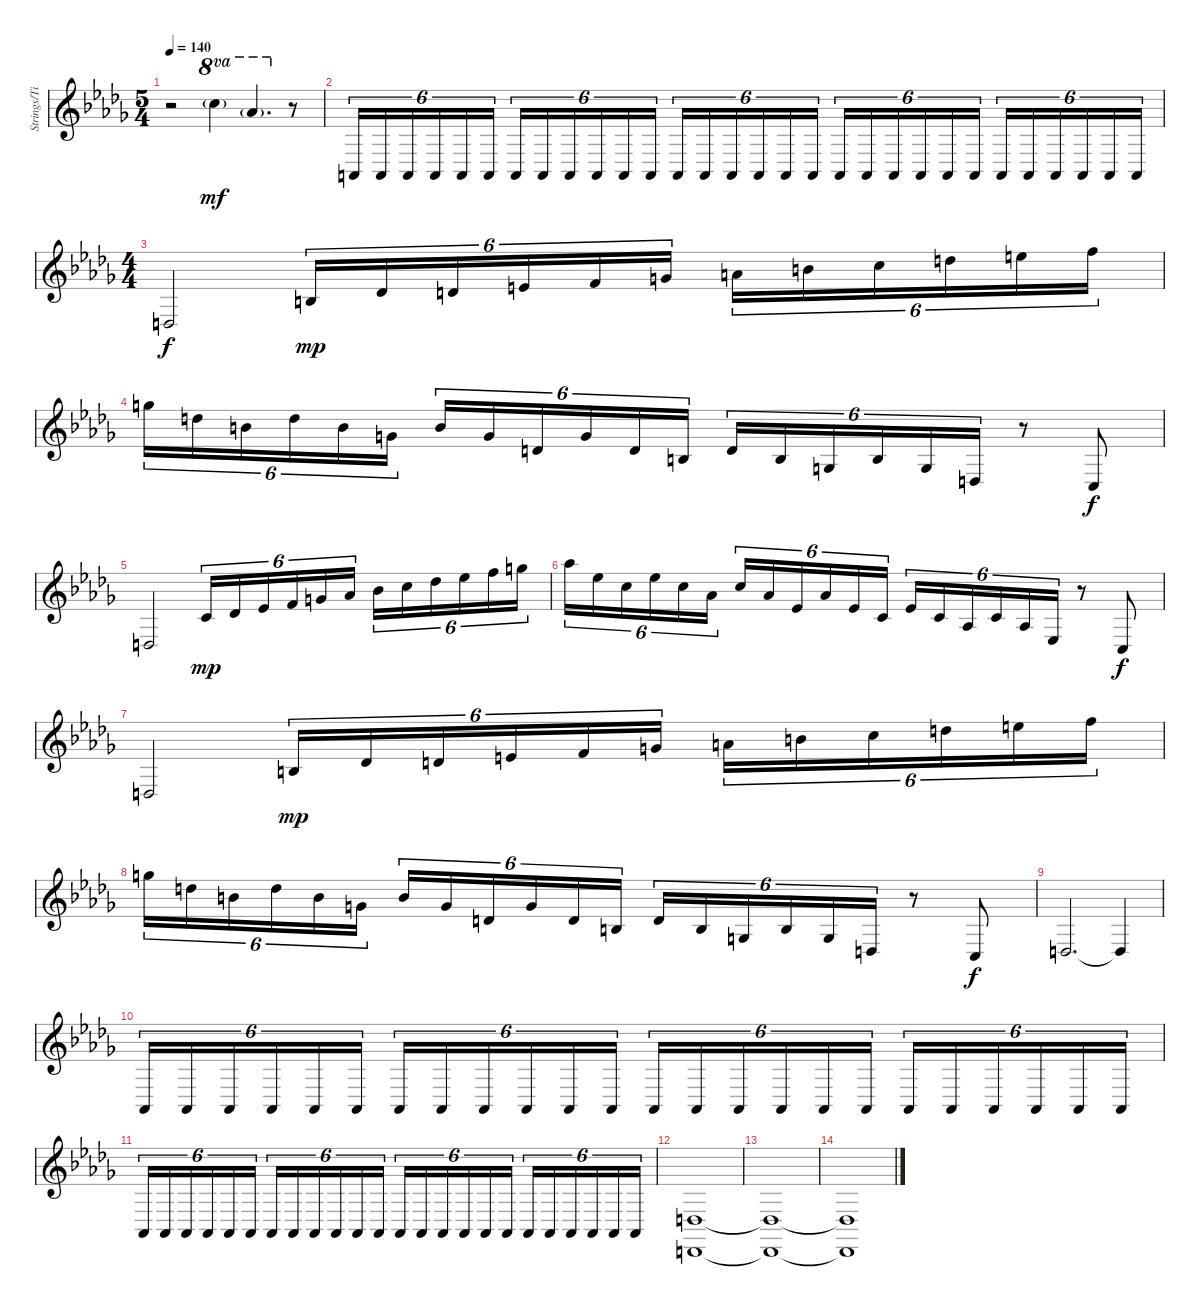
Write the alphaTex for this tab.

\track ("Strings/Timpani/Bells/Harp" "Strings/Ti") {instrument stringensemble1}
\staff {score}
\tuning (D4 A3 F3 C3 G2 D2) {hide}
\ts (5 4)
\tempo 140
\clef g2
\ks bbminor
r.2{dy mf} 22.1{g}.4{ot 8va} 23.2{g}.4{d ot 8va} r.8{volume 4} |
2.5.16{tu (6 4) volume 13 instrument timpani} 2.5.16{tu (6 4)} 2.5.16{tu (6 4)} 2.5.16{tu (6 4)} 2.5.16{tu (6 4)} 2.5.16{tu (6 4)} 2.5.16{tu (6 4)} 2.5.16{tu (6 4)} 2.5.16{tu (6 4)} 2.5.16{tu (6 4)} 2.5.16{tu (6 4)} 2.5.16{tu (6 4)} 2.5.16{tu (6 4)} 2.5.16{tu (6 4)} 2.5.16{tu (6 4)} 2.5.16{tu (6 4)} 2.5.16{tu (6 4)} 2.5.16{tu (6 4)} 2.5.16{tu (6 4)} 2.5.16{tu (6 4)} 2.5.16{tu (6 4)} 2.5.16{tu (6 4)} 2.5.16{tu (6 4)} 2.5.16{tu (6 4)} 2.5.16{tu (6 4)} 2.5.16{tu (6 4)} 2.5.16{tu (6 4)} 2.5.16{tu (6 4)} 2.5.16{tu (6 4)} 2.5.16{tu (6 4)} |
\ts (4 4)
7.5.2{dy f} 2.2.16{tu (6 4) dy mp instrument orchestralharp} 4.2.16{tu (6 4)} 0.1.16{tu (6 4)} 2.1.16{tu (6 4)} 3.1.16{tu (6 4)} 5.1.16{tu (6 4)} 7.1.16{tu (6 4)} 9.1.16{tu (6 4)} 10.1.16{tu (6 4)} 12.1.16{tu (6 4)} 14.1.16{tu (6 4)} 15.1.16{tu (6 4)} |
17.1.16{tu (6 4)} 17.2.16{tu (6 4)} 18.3.16{tu (6 4)} 17.2.16{tu (6 4)} 18.3.16{tu (6 4)} 19.4.16{tu (6 4)} 18.3.16{tu (6 4)} 19.4.16{tu (6 4)} 14.4.16{tu (6 4)} 14.3.16{tu (6 4)} 14.4.16{tu (6 4)} 16.5.16{tu (6 4)} 9.3.16{tu (6 4)} 11.4.16{tu (6 4)} 12.5.16{tu (6 4)} 11.4.16{tu (6 4)} 12.5.16{tu (6 4)} 12.6.16{tu (6 4)} r.8{instrument timpani} 5.5.8{dy f} |
7.5.2 3.2.16{tu (6 4) dy mp instrument orchestralharp} 4.2.16{tu (6 4)} 1.1.16{tu (6 4)} 3.1.16{tu (6 4)} 5.1.16{tu (6 4)} 6.1.16{tu (6 4)} 8.1.16{tu (6 4)} 10.1.16{tu (6 4)} 11.1.16{tu (6 4)} 13.1.16{tu (6 4)} 15.1.16{tu (6 4)} 17.1.16{tu (6 4)} |
18.1.16{tu (6 4)} 18.2.16{tu (6 4)} 19.3.16{tu (6 4)} 18.2.16{tu (6 4)} 19.3.16{tu (6 4)} 20.4.16{tu (6 4)} 19.3.16{tu (6 4)} 20.4.16{tu (6 4)} 15.4.16{tu (6 4)} 15.3.16{tu (6 4)} 15.4.16{tu (6 4)} 17.5.16{tu (6 4)} 15.4.16{tu (6 4)} 17.5.16{tu (6 4)} 18.6.16{tu (6 4)} 12.4.16{tu (6 4)} 13.5.16{tu (6 4)} 13.6.16{tu (6 4)} r.8{instrument timpani} 5.5.8{dy f} |
7.5.2 2.2.16{tu (6 4) dy mp instrument orchestralharp} 4.2.16{tu (6 4)} 0.1.16{tu (6 4)} 2.1.16{tu (6 4)} 3.1.16{tu (6 4)} 5.1.16{tu (6 4)} 7.1.16{tu (6 4)} 9.1.16{tu (6 4)} 10.1.16{tu (6 4)} 12.1.16{tu (6 4)} 14.1.16{tu (6 4)} 15.1.16{tu (6 4)} |
17.1.16{tu (6 4)} 17.2.16{tu (6 4)} 18.3.16{tu (6 4)} 17.2.16{tu (6 4)} 18.3.16{tu (6 4)} 19.4.16{tu (6 4)} 18.3.16{tu (6 4)} 19.4.16{tu (6 4)} 14.4.16{tu (6 4)} 14.3.16{tu (6 4)} 14.4.16{tu (6 4)} 16.5.16{tu (6 4)} 9.3.16{tu (6 4)} 11.4.16{tu (6 4)} 12.5.16{tu (6 4)} 11.4.16{tu (6 4)} 12.5.16{tu (6 4)} 12.6.16{tu (6 4)} r.8{instrument timpani} 5.5.8{dy f} |
7.5.2{d} 7.5{t}.4{volume 5} |
1.5.16{tu (6 4) volume 13} 1.5.16{tu (6 4)} 1.5.16{tu (6 4)} 1.5.16{tu (6 4)} 1.5.16{tu (6 4)} 1.5.16{tu (6 4)} 1.5.16{tu (6 4)} 1.5.16{tu (6 4)} 1.5.16{tu (6 4)} 1.5.16{tu (6 4)} 1.5.16{tu (6 4)} 1.5.16{tu (6 4)} 1.5.16{tu (6 4)} 1.5.16{tu (6 4)} 1.5.16{tu (6 4)} 1.5.16{tu (6 4)} 1.5.16{tu (6 4)} 1.5.16{tu (6 4)} 1.5.16{tu (6 4)} 1.5.16{tu (6 4)} 1.5.16{tu (6 4)} 1.5.16{tu (6 4)} 1.5.16{tu (6 4)} 1.5.16{tu (6 4)} |
1.5.16{tu (6 4)} 1.5.16{tu (6 4)} 1.5.16{tu (6 4)} 1.5.16{tu (6 4)} 1.5.16{tu (6 4)} 1.5.16{tu (6 4)} 1.5.16{tu (6 4)} 1.5.16{tu (6 4)} 1.5.16{tu (6 4)} 1.5.16{tu (6 4)} 1.5.16{tu (6 4)} 1.5.16{tu (6 4)} 1.5.16{tu (6 4)} 1.5.16{tu (6 4)} 1.5.16{tu (6 4)} 1.5.16{tu (6 4)} 1.5.16{tu (6 4)} 1.5.16{tu (6 4)} 1.5.16{tu (6 4)} 1.5.16{tu (6 4)} 1.5.16{tu (6 4)} 1.5.16{tu (6 4)} 1.5.16{tu (6 4)} 1.5.16{tu (6 4)} |
(7.5 0.6).1 |
(7.5{t} 0.6{t}).1 |
(7.5{t} 0.6{t}).1
